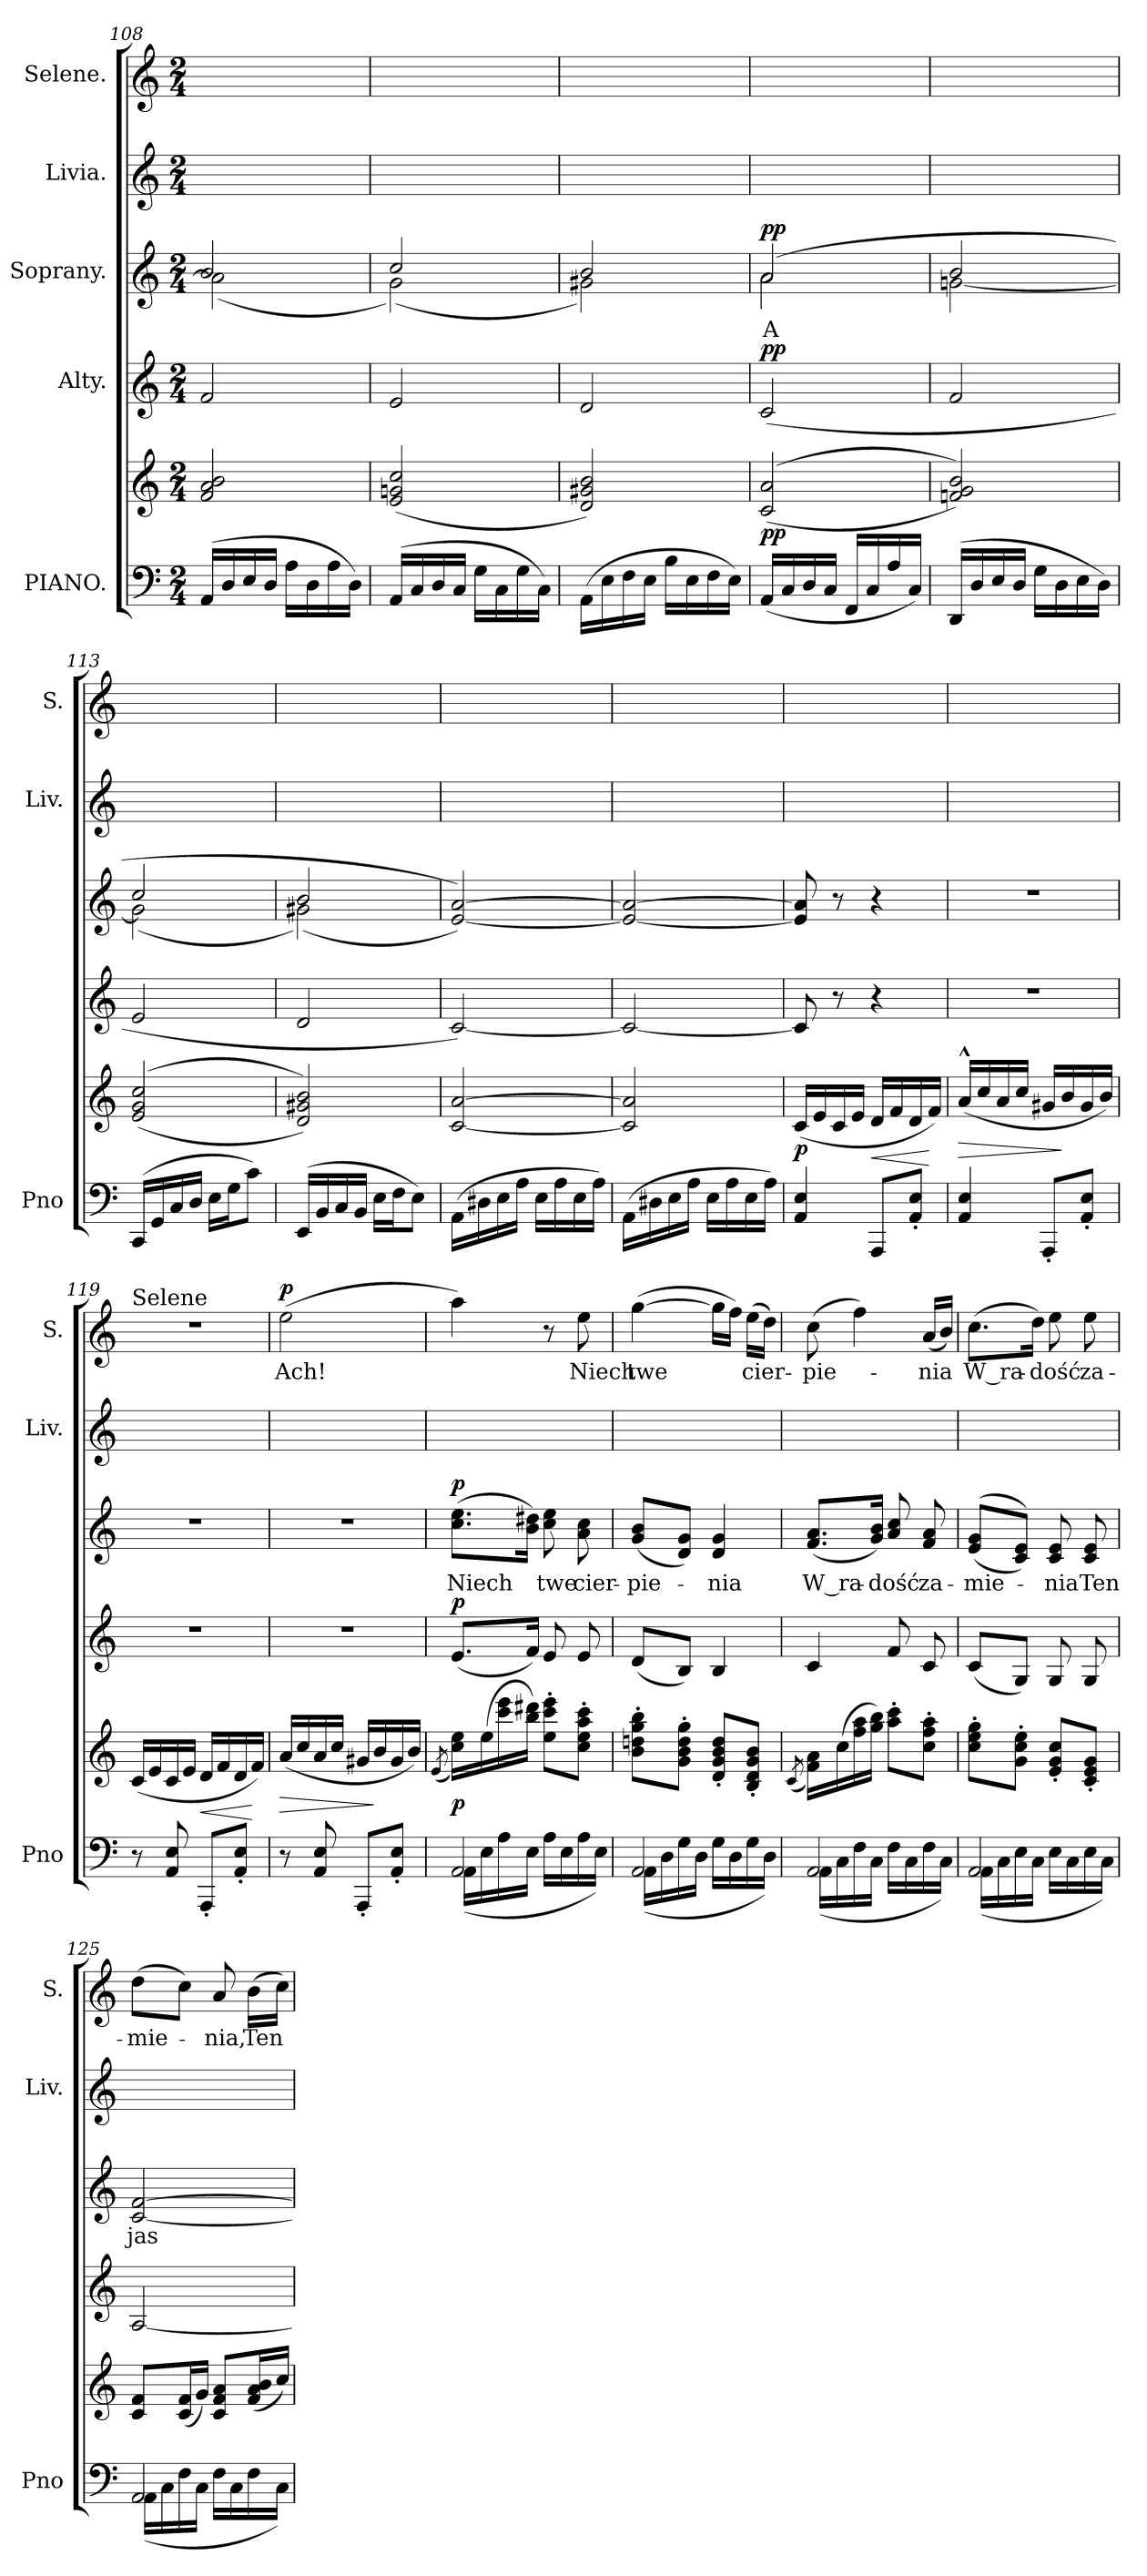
**kern	**kern	**dynam	**kern	**dynam	**kern	**text	**dynam	**kern	**kern	**text	**dynam
*part5	*part5	*part5	*part4	*part4	*part3	*part3	*part3	*part2	*part1	*part1	*part1
*staff6	*staff5	*staff5/6	*staff4	*staff4	*staff3	*staff3	*staff3	*staff2	*staff1	*staff1	*staff1
*I"PIANO.	*	*	*I"Alty.	*	*I"Soprany.	*	*	*I"Livia.	*I"Selene.	*	*
*I'Pno	*	*	*	*	*	*	*	*I'Liv.	*I'S.	*	*
*clefF4	*clefG2	*	*clefG2	*	*clefG2	*	*	*clefG2	*clefG2	*	*
*k[]	*k[]	*	*k[]	*	*k[]	*	*	*k[]	*k[]	*	*
*M2/4	*M2/4	*	*M2/4	*	*M2/4	*	*	*M2/4	*M2/4	*	*
=108	=108	=108	=108	=108	=108	=108	=108	=108	=108	=108	=108
*	*	*	*	*	*^	*	*	*	*	*	*
(16AA/LL	2f/ 2a/ 2b/	.	2f/	.	2b/	(2a\]	.	.	2ryy	2ryy	.	.
16D/	.	.	.	.	.	.	.	.	.	.	.	.
16E/	.	.	.	.	.	.	.	.	.	.	.	.
16D/JJ	.	.	.	.	.	.	.	.	.	.	.	.
16A\LL	.	.	.	.	.	.	.	.	.	.	.	.
16D\	.	.	.	.	.	.	.	.	.	.	.	.
16A\	.	.	.	.	.	.	.	.	.	.	.	.
16D\JJ)	.	.	.	.	.	.	.	.	.	.	.	.
=109	=109	=109	=109	=109	=109	=109	=109	=109	=109	=109	=109	=109
(16AA/LL	(2e/ 2gn/ 2cc/	.	2e/	.	2cc/	(2g\)	.	.	2ryy	2ryy	.	.
16C/	.	.	.	.	.	.	.	.	.	.	.	.
16D/	.	.	.	.	.	.	.	.	.	.	.	.
16C/JJ	.	.	.	.	.	.	.	.	.	.	.	.
16G\LL	.	.	.	.	.	.	.	.	.	.	.	.
16C\	.	.	.	.	.	.	.	.	.	.	.	.
16G\	.	.	.	.	.	.	.	.	.	.	.	.
16C\JJ)	.	.	.	.	.	.	.	.	.	.	.	.
=110	=110	=110	=110	=110	=110	=110	=110	=110	=110	=110	=110	=110
(16AA\LL	2d/ 2g#X/ 2b/)	.	2d/	.	2b/	2g#X\)	.	.	2ryy	2ryy	.	.
16E\	.	.	.	.	.	.	.	.	.	.	.	.
16F\	.	.	.	.	.	.	.	.	.	.	.	.
16E\JJ	.	.	.	.	.	.	.	.	.	.	.	.
16B\LL	.	.	.	.	.	.	.	.	.	.	.	.
16E\	.	.	.	.	.	.	.	.	.	.	.	.
16F\	.	.	.	.	.	.	.	.	.	.	.	.
16E\JJ)	.	.	.	.	.	.	.	.	.	.	.	.
=111	=111	=111	=111	=111	=111	=111	=111	=111	=111	=111	=111	=111
!	!	!	!	!LO:DY:a	!	!	!	!LO:DY:a	!	!	!	!
(16AA/LL	(<(>2c/ 2a/	pp	(2c/	pp	(2a/	2a\	A	pp	2ryy	2ryy	.	.
16C/	.	.	.	.	.	.	.	.	.	.	.	.
16D/	.	.	.	.	.	.	.	.	.	.	.	.
16C/JJ	.	.	.	.	.	.	.	.	.	.	.	.
16FF/LL	.	.	.	.	.	.	.	.	.	.	.	.
16C/	.	.	.	.	.	.	.	.	.	.	.	.
16A/	.	.	.	.	.	.	.	.	.	.	.	.
16C/JJ)	.	.	.	.	.	.	.	.	.	.	.	.
=112	=112	=112	=112	=112	=112	=112	=112	=112	=112	=112	=112	=112
(16DD/LL	2fn/ 2g/ 2b/))	.	2f/	.	2b/	[2gn\	.	.	2ryy	2ryy	.	.
16D/	.	.	.	.	.	.	.	.	.	.	.	.
16E/	.	.	.	.	.	.	.	.	.	.	.	.
16D/JJ	.	.	.	.	.	.	.	.	.	.	.	.
16G\LL	.	.	.	.	.	.	.	.	.	.	.	.
16D\	.	.	.	.	.	.	.	.	.	.	.	.
16E\	.	.	.	.	.	.	.	.	.	.	.	.
16D\JJ)	.	.	.	.	.	.	.	.	.	.	.	.
=113	=113	=113	=113	=113	=113	=113	=113	=113	=113	=113	=113	=113
(16CC/LL	(<(>2e/ 2g/ 2cc/	.	2e/	.	2cc/	(2g\]	.	.	2ryy	2ryy	.	.
16GG/	.	.	.	.	.	.	.	.	.	.	.	.
16C/	.	.	.	.	.	.	.	.	.	.	.	.
16D/JJ	.	.	.	.	.	.	.	.	.	.	.	.
16E\LL	.	.	.	.	.	.	.	.	.	.	.	.
16G\J	.	.	.	.	.	.	.	.	.	.	.	.
8c\J)	.	.	.	.	.	.	.	.	.	.	.	.
=114	=114	=114	=114	=114	=114	=114	=114	=114	=114	=114	=114	=114
(16EE/LL	2d/ 2g#X/ 2b/))	.	2d/	.	2b/	(2g#X\)	.	.	2ryy	2ryy	.	.
16BB/	.	.	.	.	.	.	.	.	.	.	.	.
16C/	.	.	.	.	.	.	.	.	.	.	.	.
16BB/JJ	.	.	.	.	.	.	.	.	.	.	.	.
16E\LL	.	.	.	.	.	.	.	.	.	.	.	.
16F\J	.	.	.	.	.	.	.	.	.	.	.	.
8E\J)	.	.	.	.	.	.	.	.	.	.	.	.
*	*	*	*	*	*v	*v	*	*	*	*	*	*
=115	=115	=115	=115	=115	=115	=115	=115	=115	=115	=115	=115
(16AA\LL	[2c/ [2a/	.	[2c/)	.	[2e/ [2a/))	.	.	2ryy	2ryy	.	.
16D#X\	.	.	.	.	.	.	.	.	.	.	.
16E\	.	.	.	.	.	.	.	.	.	.	.
16A\JJ	.	.	.	.	.	.	.	.	.	.	.
16E\LL	.	.	.	.	.	.	.	.	.	.	.
16A\	.	.	.	.	.	.	.	.	.	.	.
16E\	.	.	.	.	.	.	.	.	.	.	.
16A\JJ)	.	.	.	.	.	.	.	.	.	.	.
=116	=116	=116	=116	=116	=116	=116	=116	=116	=116	=116	=116
(16AA\LL	2c]/ 2a]/	.	2c/_	.	2e_/ 2a_/	.	.	2ryy	2ryy	.	.
16D#X\	.	.	.	.	.	.	.	.	.	.	.
16E\	.	.	.	.	.	.	.	.	.	.	.
16A\JJ	.	.	.	.	.	.	.	.	.	.	.
16E\LL	.	.	.	.	.	.	.	.	.	.	.
16A\	.	.	.	.	.	.	.	.	.	.	.
16E\	.	.	.	.	.	.	.	.	.	.	.
16A\JJ)	.	.	.	.	.	.	.	.	.	.	.
=117	=117	=117	=117	=117	=117	=117	=117	=117	=117	=117	=117
4AA/ 4E/	(16c/LL	p	8c/]	.	8e]/ 8a]/	.	.	2ryy	2ryy	.	.
.	16e/	.	.	.	.	.	.	.	.	.	.
.	16c/	.	8r	.	8r	.	.	.	.	.	.
.	16e/JJ	.	.	.	.	.	.	.	.	.	.
8AAA/L	16d/LL	<	4r	.	4r	.	.	.	.	.	.
.	16f/	.	.	.	.	.	.	.	.	.	.
8AA'/ 8E'/J	16d/	.	.	.	.	.	.	.	.	.	.
.	16f/JJ)	[	.	.	.	.	.	.	.	.	.
=118	=118	=118	=118	=118	=118	=118	=118	=118	=118	=118	=118
4AA/ 4E/	(16a^^/LL	>	2r	.	2r	.	.	2ryy	2ryy	.	.
.	16cc/	.	.	.	.	.	.	.	.	.	.
.	16a/	.	.	.	.	.	.	.	.	.	.
.	16cc/JJ	.	.	.	.	.	.	.	.	.	.
8AAA'/L	16g#X/LL	.	.	.	.	.	.	.	.	.	.
.	16b/	]	.	.	.	.	.	.	.	.	.
8AA'/ 8E'/J	16g#/	.	.	.	.	.	.	.	.	.	.
.	16b/JJ)	.	.	.	.	.	.	.	.	.	.
=119	=119	=119	=119	=119	=119	=119	=119	=119	=119	=119	=119
!	!	!	!	!	!	!	!	!	!LO:TX:a:t=Selene	!	!
8r	(16c/LL	.	2r	.	2r	.	.	2ryy	2r	.	.
.	16e/	.	.	.	.	.	.	.	.	.	.
8AA/ 8E/	16c/	.	.	.	.	.	.	.	.	.	.
.	16e/JJ	.	.	.	.	.	.	.	.	.	.
8AAA'/L	16d/LL	<	.	.	.	.	.	.	.	.	.
.	16f/	.	.	.	.	.	.	.	.	.	.
8AA'/ 8E'/J	16d/	.	.	.	.	.	.	.	.	.	.
.	16f/JJ)	[	.	.	.	.	.	.	.	.	.
=120	=120	=120	=120	=120	=120	=120	=120	=120	=120	=120	=120
!	!	!	!	!	!	!	!	!	!	!	!LO:DY:a
8r	(16a/LL	>	2r	.	2r	.	.	2ryy	(2ee\	Ach!	p
.	16cc/	.	.	.	.	.	.	.	.	.	.
8AA/ 8E/	16a/	.	.	.	.	.	.	.	.	.	.
.	16cc/JJ	.	.	.	.	.	.	.	.	.	.
8AAA'/L	16g#X/LL	.	.	.	.	.	.	.	.	.	.
.	16b/	]	.	.	.	.	.	.	.	.	.
8AA'/ 8E'/J	16g#/	.	.	.	.	.	.	.	.	.	.
.	16b/JJ)	.	.	.	.	.	.	.	.	.	.
=121	=121	=121	=121	=121	=121	=121	=121	=121	=121	=121	=121
.	(>8qe/	.	.	.	.	.	.	.	.	.	.
*^	*	*	*	*	*	*	*	*	*	*	*
!	!	!	!	!	!LO:DY:a	!	!	!LO:DY:a	!	!	!	!
2AA/	(>16AA\LL	16cc\ 16ee\LL)	p	(8.e/L	p	(8.cc\ 8.ee\L	Niech	p	2ryy	4aa\)	.	.
.	16E\	(16ee\	.	.	.	.	.	.	.	.	.	.
.	16A\	16ccc\ 16eee\	.	.	.	.	.	.	.	.	.	.
.	16E\JJ	16bb\ 16ddd#X\JJ)	.	16f/Jk)	.	16b\ 16dd#X\Jk)	.	.	.	.	.	.
.	16A\LL	8ee'\ 8ccc'\ 8eee'\L	.	8e/	.	8cc\ 8ee\	twe	.	.	8r	.	.
.	16E\	.	.	.	.	.	.	.	.	.	.	.
.	16A\	8cc'\ 8ee'\ 8aa'\ 8ccc'\J	.	8e/	.	8a\ 8cc\	cier-	.	.	8ee\	Niech	.
.	16E\JJ)	.	.	.	.	.	.	.	.	.	.	.
=122	=122	=122	=122	=122	=122	=122	=122	=122	=122	=122	=122	=122
2AA/	(>16AA\LL	8b'\ 8ddn'\ 8gg'\ 8bb'\L	.	(8d/L	.	(8g/ 8b/L	-pie-	.	2ryy	([4gg\	twe	.
.	16D\	.	.	.	.	.	.	.	.	.	.	.
.	16G\	8g'\ 8b'\ 8dd'\ 8gg'\J	.	8B/J)	.	8d/ 8g/J)	.	.	.	.	.	.
.	16D\JJ	.	.	.	.	.	.	.	.	.	.	.
.	16G\LL	8d'/ 8g'/ 8b'/ 8dd'/L	.	4B/	.	4d/ 4g/	-nia	.	.	16gg\LL]	.	.
.	16D\	.	.	.	.	.	.	.	.	16ff\JJ)	.	.
.	16G\	8B'/ 8d'/ 8g'/ 8b'/J	.	.	.	.	.	.	.	(16ee\LL	cier-	.
.	16D\JJ)	.	.	.	.	.	.	.	.	16dd\JJ)	.	.
=123	=123	=123	=123	=123	=123	=123	=123	=123	=123	=123	=123	=123
.	.	(8qc/	.	.	.	.	.	.	.	.	.	.
2AA/	(>16AA\LL	16f\ 16a\LL)	.	4c/	.	(8.f/ 8.a/L	W_ra-	.	2ryy	(8cc\	-pie-	.
.	16C\	(16cc\	.	.	.	.	.	.	.	.	.	.
.	16F\	16ff\ 16aa\	.	.	.	.	.	.	.	4ff\)	.	.
.	16C\JJ	16gg\ 16bb\JJ)	.	.	.	16g/ 16b/Jk)	.	.	.	.	.	.
.	16F\LL	8aa'\ 8ccc'\L	.	8f/	.	8a/ 8cc/	-dość	.	.	.	.	.
.	16C\	.	.	.	.	.	.	.	.	.	.	.
.	16F\	8cc'\ 8ff'\ 8aa'\J	.	8c/	.	8f/ 8a/	za-	.	.	(16a/LL	-nia	.
.	16C\JJ)	.	.	.	.	.	.	.	.	16b/JJ)	.	.
=124	=124	=124	=124	=124	=124	=124	=124	=124	=124	=124	=124	=124
2AA/	(>16AA\LL	8cc'\ 8ee'\ 8gg'\L	.	(8c/L	.	(<(>8e/ 8g/L	-mie-	.	2ryy	(8.cc\L	W_ra-	.
.	16C\	.	.	.	.	.	.	.	.	.	.	.
.	16E\	8g'\ 8cc'\ 8ee'\J	.	8G/J)	.	8c/ 8e/J))	.	.	.	.	.	.
.	16C\JJ	.	.	.	.	.	.	.	.	16dd\Jk)	.	.
.	16E\LL	8e'/ 8g'/ 8cc'/L	.	8G/	.	8c/ 8e/	-nia	.	.	8ee\	-dość	.
.	16C\	.	.	.	.	.	.	.	.	.	.	.
.	16E\	8c'/ 8e'/ 8g'/J	.	8G/	.	8c/ 8e/	Ten	.	.	8ee\	za-	.
.	16C\JJ)	.	.	.	.	.	.	.	.	.	.	.
=125	=125	=125	=125	=125	=125	=125	=125	=125	=125	=125	=125	=125
2AA/	(>16AA\LL	8c/ 8f/L	.	[2A/	.	[2c/ [2f/	jas-	.	2ryy	(8dd\L	-mie-	.
.	16C\	.	.	.	.	.	.	.	.	.	.	.
.	16F\	(16c/ 16f/L	.	.	.	.	.	.	.	8cc\J)	.	.
.	16C\JJ	16g/JJ)	.	.	.	.	.	.	.	.	.	.
.	16F\LL	8c/ 8f/ 8a/L	.	.	.	.	.	.	.	8a/	-nia,	.
.	16C\	.	.	.	.	.	.	.	.	.	.	.
.	16F\	(16f/ 16a/ 16b/L	.	.	.	.	.	.	.	(16b\LL	Ten	.
.	16C\JJ)	16cc/JJ)	.	.	.	.	.	.	.	16cc\JJ)	.	.
*v	*v	*	*	*	*	*	*	*	*	*	*	*
=	=	=	=	=	=	=	=	=	=	=	=
*-	*-	*-	*-	*-	*-	*-	*-	*-	*-	*-	*-
